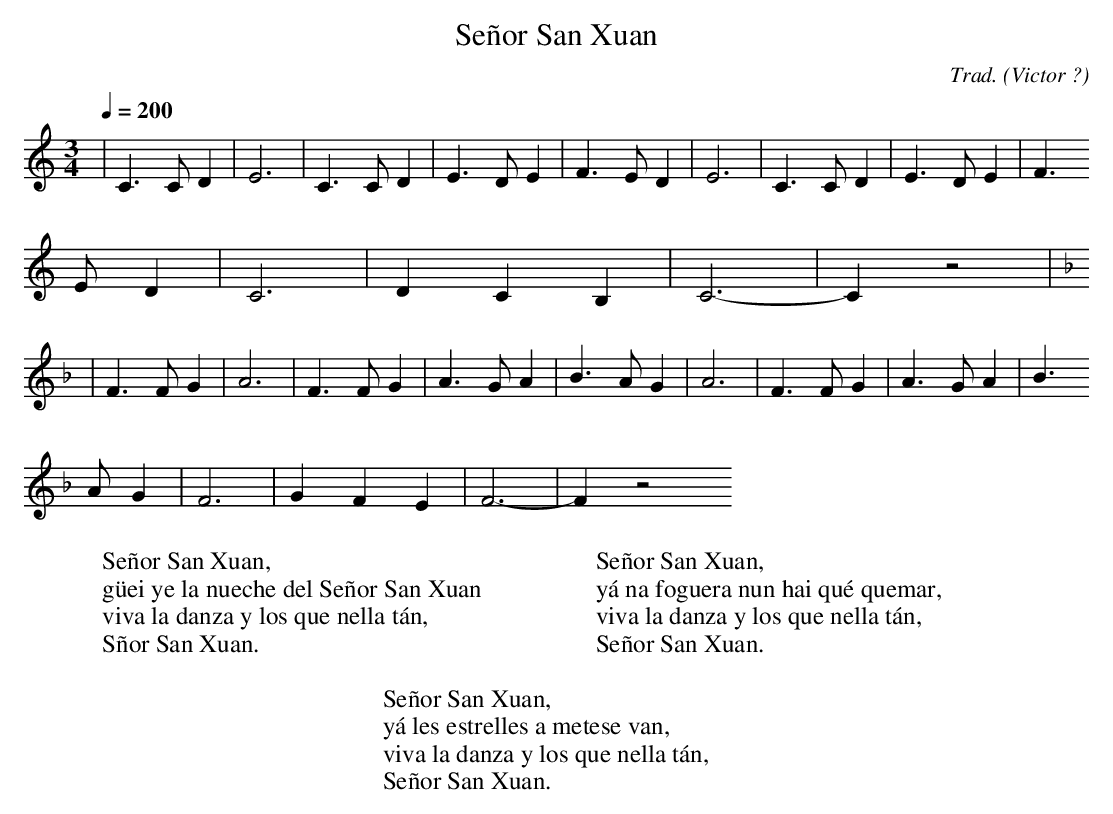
X:1
T:Señor San Xuan
C:Trad. (Victor ?)
M:3/4
L:1/4
Q:1/4=200
W:Señor San Xuan,
W:güei ye la nueche del Señor San Xuan
W:viva la danza y los que nella tán,
W:Sñor San Xuan.
W:
W:Señor San Xuan,
W:yá na foguera nun hai qué quemar,
W:viva la danza y los que nella tán,
W:Señor San Xuan.
W:
W:Señor San Xuan,
W:yá les estrelles a metese van,
W:viva la danza y los que nella tán,
W:Señor San Xuan.
K:C
|C3/2 C/ D|E3|C3/2 C/ D|E3/2 D/ E|F3/2 E/ D|E3|C3/2 C/ D|E3/2 D/ E|F3/2
E/ D|C3|D C B,|C3-|C z2|
[K:F]
|F3/2 F/ G|A3|F3/2 F/ G|A3/2 G/ A|B3/2 A/ G|A3|F3/2 F/ G|A3/2 G/ A|B3/2
A/ G|F3|GFE|F3-|F z2
